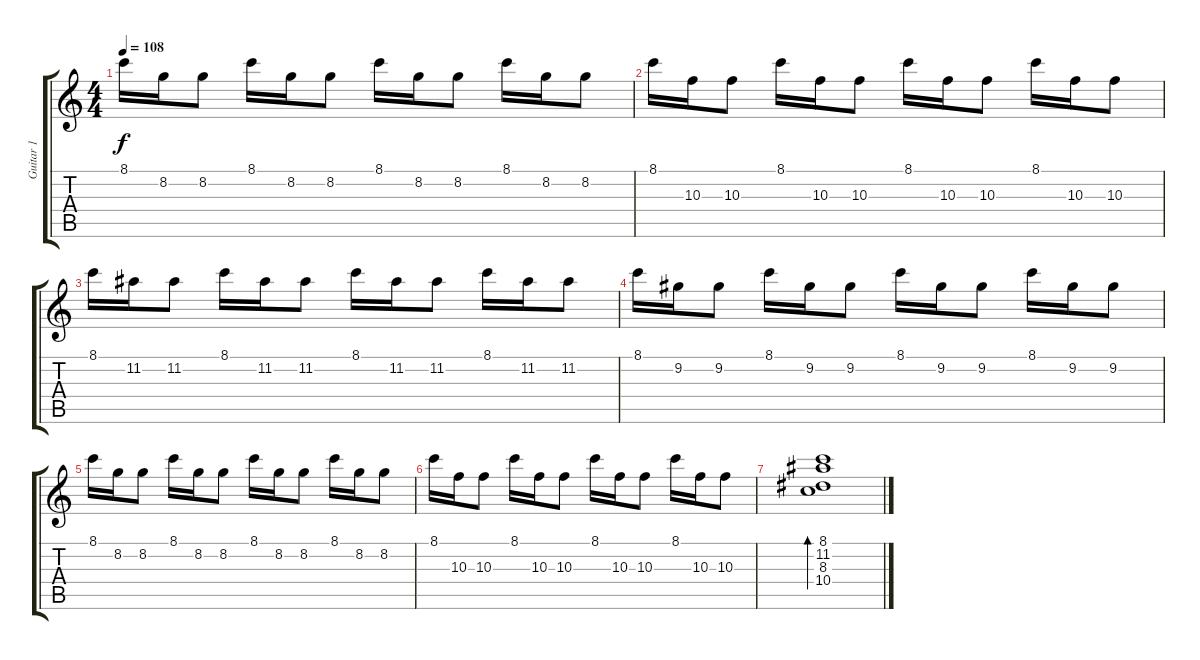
\track ("Guitar 1" "Guitar 1") {instrument electricguitarclean}
\staff {score tabs}
\tuning (E4 B3 G3 D3 A2 E2) {hide}
\ts (4 4)
\tempo 108
\clef g2
\ks c
8.1.16{dy f volume 2} 8.2.16 8.2.8 8.1.16 8.2.16 8.2.8 8.1.16 8.2.16 8.2.8 8.1.16 8.2.16 8.2.8 |
8.1.16 10.3.16 10.3.8 8.1.16 10.3.16 10.3.8 8.1.16 10.3.16 10.3.8 8.1.16 10.3.16 10.3.8 |
8.1.16 11.2.16 11.2.8 8.1.16 11.2.16 11.2.8 8.1.16 11.2.16 11.2.8 8.1.16 11.2.16 11.2.8 |
8.1.16 9.2.16 9.2.8 8.1.16 9.2.16 9.2.8 8.1.16 9.2.16 9.2.8 8.1.16 9.2.16 9.2.8 |
8.1.16 8.2.16 8.2.8 8.1.16 8.2.16 8.2.8 8.1.16 8.2.16 8.2.8 8.1.16 8.2.16 8.2.8 |
8.1.16 10.3.16 10.3.8 8.1.16 10.3.16 10.3.8 8.1.16 10.3.16 10.3.8 8.1.16 10.3.16 10.3.8 |
(8.1 11.2 8.3 10.4).1{bd 240}
